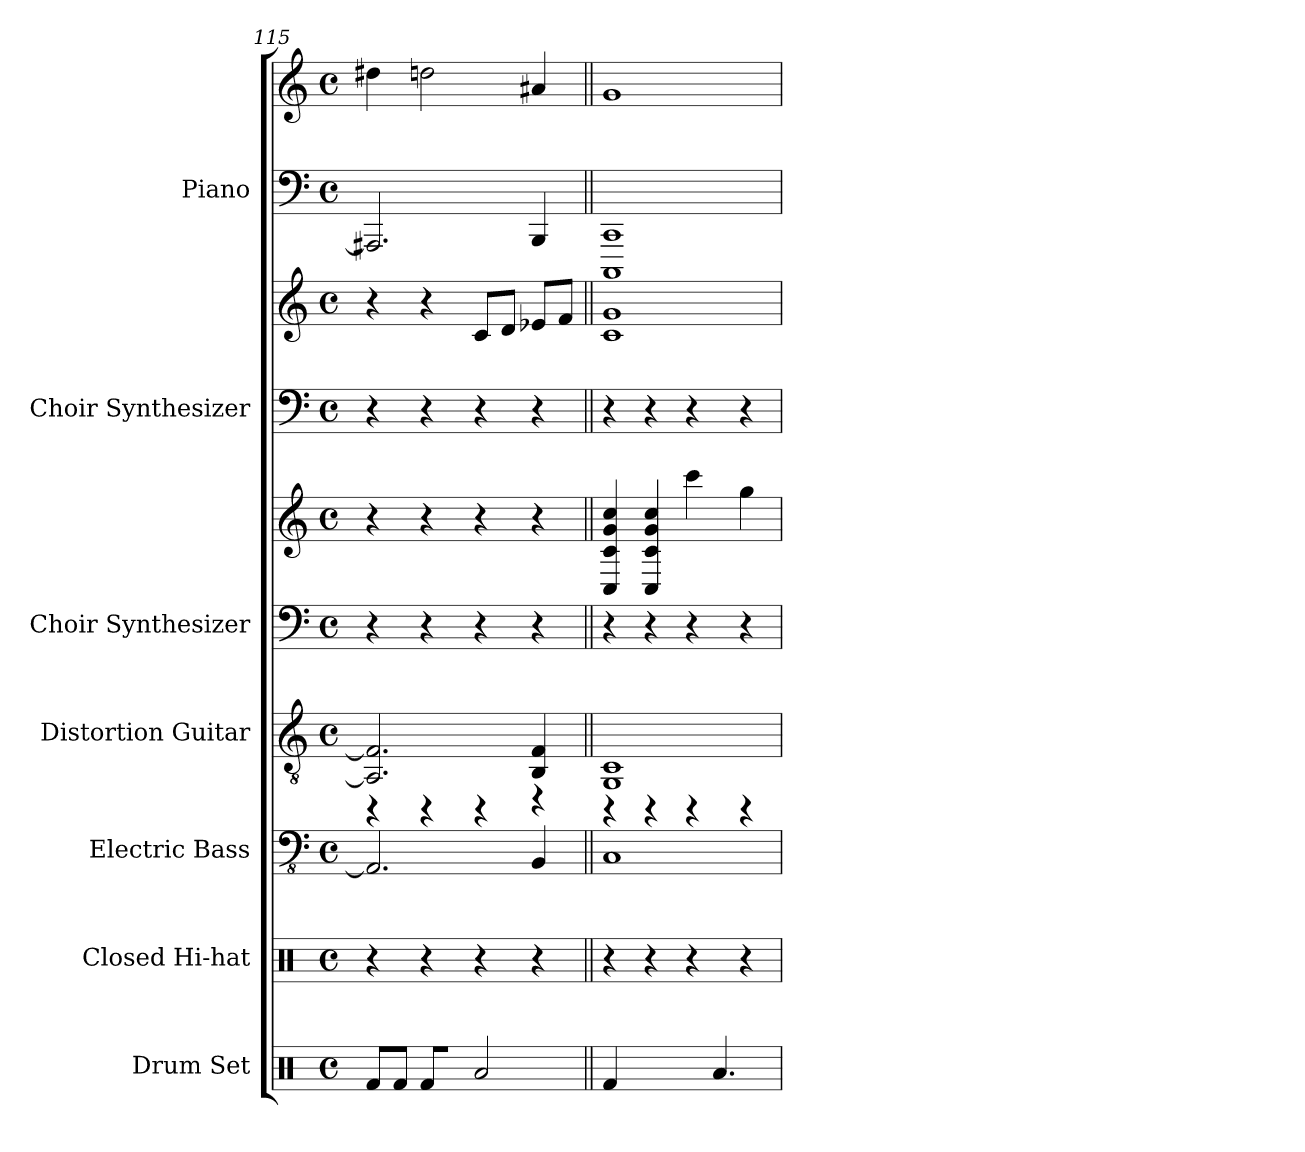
**kern	**kern	**kern	**kern	**kern	**kern	**kern	**kern	**kern	**kern
*part7	*part6	*part5	*part4	*part3	*part3	*part2	*part2	*part1	*part1
*staff10	*staff9	*staff8	*staff7	*staff6	*staff5	*staff4	*staff3	*staff2	*staff1
*I"Drum Set	*I"Closed Hi-hat	*I"Electric Bass	*I"Distortion Guitar	*I"Choir Synthesizer	*	*I"Choir Synthesizer	*	*I"Piano	*
*I'Drums	*I'Cl HH	*I'El. B.	*I'Dist. Guit.	*I'Synth.	*	*I'Synth.	*	*I'Pno.	*
*clefX	*clefX	*clefFv4	*clefGv2	*clefF4	*clefG2	*clefF4	*clefG2	*clefF4	*clefG2
*k[]	*k[]	*k[]	*k[]	*k[]	*k[]	*k[]	*k[]	*k[]	*k[]
*M4/4	*M4/4	*M4/4	*M4/4	*M4/4	*M4/4	*M4/4	*M4/4	*M4/4	*M4/4
*met(c)	*met(c)	*met(c)	*met(c)	*met(c)	*met(c)	*met(c)	*met(c)	*met(c)	*met(c)
=115	=115	=115	=115	=115	=115	=115	=115	=115	=115
*	*	*	*^	*	*	*	*	*	*
8RfL	4r	2.AAA#]	2.AA#] 2.F]	4r	4r	4r	4r	4r	2.AAA#X]	4dd#X
8RfJ	.	.	.	.	.	.	.	.	.	.
8RfL	4r	.	.	4r	4r	4r	4r	4r	.	2ddn
8RJ	.	.	.	.	.	.	.	.	.	.
2Ra	4r	.	.	4r	4r	4r	4r	8cL	.	.
.	.	.	.	.	.	.	.	8dJ	.	.
.	4r	4BBB	4BB 4F	4r	4r	4r	4r	8e-XL	4BBB	4a#X
.	.	.	.	.	.	.	.	8fJ	.	.
=116||	=116||	=116||	=116||	=116||	=116||	=116||	=116||	=116||	=116||	=116||
4Rf	4r	1CC	1C 1GG	4r	4r	4c 4g 4C 4cc	4r	1c 1g	1CC 1CCC	1g
4.R	4r	.	.	4r	4r	4c 4cc 4g 4C	4r	.	.	.
.	4r	.	.	4r	4r	4ccc	4r	.	.	.
4.Ra	.	.	.	.	.	.	.	.	.	.
.	4r	.	.	4r	4r	4gg	4r	.	.	.
*	*	*	*v	*v	*	*	*	*	*	*
=	=	=	=	=	=	=	=	=	=
*-	*-	*-	*-	*-	*-	*-	*-	*-	*-
